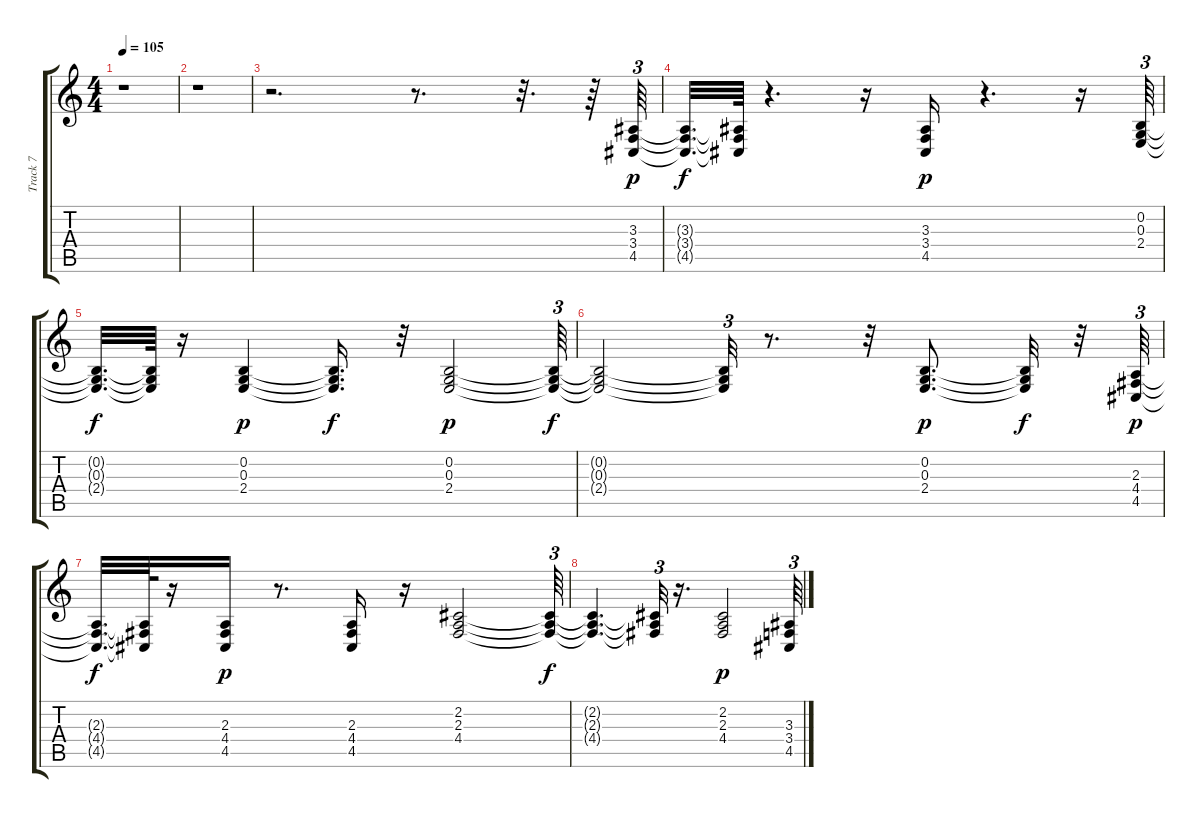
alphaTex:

\track ("Track 7" "Track 7") {instrument trombone}
\staff {score tabs}
\tuning (E4 B3 G3 D3 A2 E2) {hide}
\ts (4 4)
\tempo 105
\clef g2
\ks c
r.1{dy fff} |
r.1 |
r.2{d} r.8{d} r.32{d} r.64 (3.3 3.4 4.5).64{tu (3 2) dy p} |
(3.3{t} 3.4{t} 4.5{t}).32{d dy f} (3.3{t} 3.4{t} 4.5{t}).64 r.4{d} r.16 (3.3 3.4 4.5).16{dy p} r.4{d} r.16 (0.2 0.3 2.4).64{tu (3 2)} |
(0.2{t} 0.3{t} 2.4{t}).32{d dy f} (0.2{t} 0.3{t} 2.4{t}).64 r.16 (0.2 0.3 2.4).4{dy p} (0.2{t} 0.3{t} 2.4{t}).16{d dy f} r.32 (0.2 0.3 2.4).2{dy p} (0.2{t} 0.3{t} 2.4{t}).64{tu (3 2) dy f} |
(0.2{t} 0.3{t} 2.4{t}).2 (0.2{t} 0.3{t} 2.4{t}).32{tu (3 2)} r.8{d} r.32 (0.2 0.3 2.4).8{d dy p} (0.2{t} 0.3{t} 2.4{t}).32{dy f} r.32 (2.3 4.4 4.5).64{tu (3 2) dy p} |
(2.3{t} 4.4{t} 4.5{t}).32{d dy f} (2.3{t} 4.4{t} 4.5{t}).64 r.16 (2.3 4.4 4.5).16{dy p} r.8{d} (2.3 4.4 4.5).16 r.16 (2.2 2.3 4.4).2 (2.2{t} 2.3{t} 4.4{t}).64{tu (3 2) dy f} |
(2.2{t} 2.3{t} 4.4{t}).4{d} (2.2{t} 2.3{t} 4.4{t}).32{tu (3 2)} r.16{d} (2.2 2.3 4.4).2{dy p} (3.3 3.4 4.5).64{tu (3 2)}
